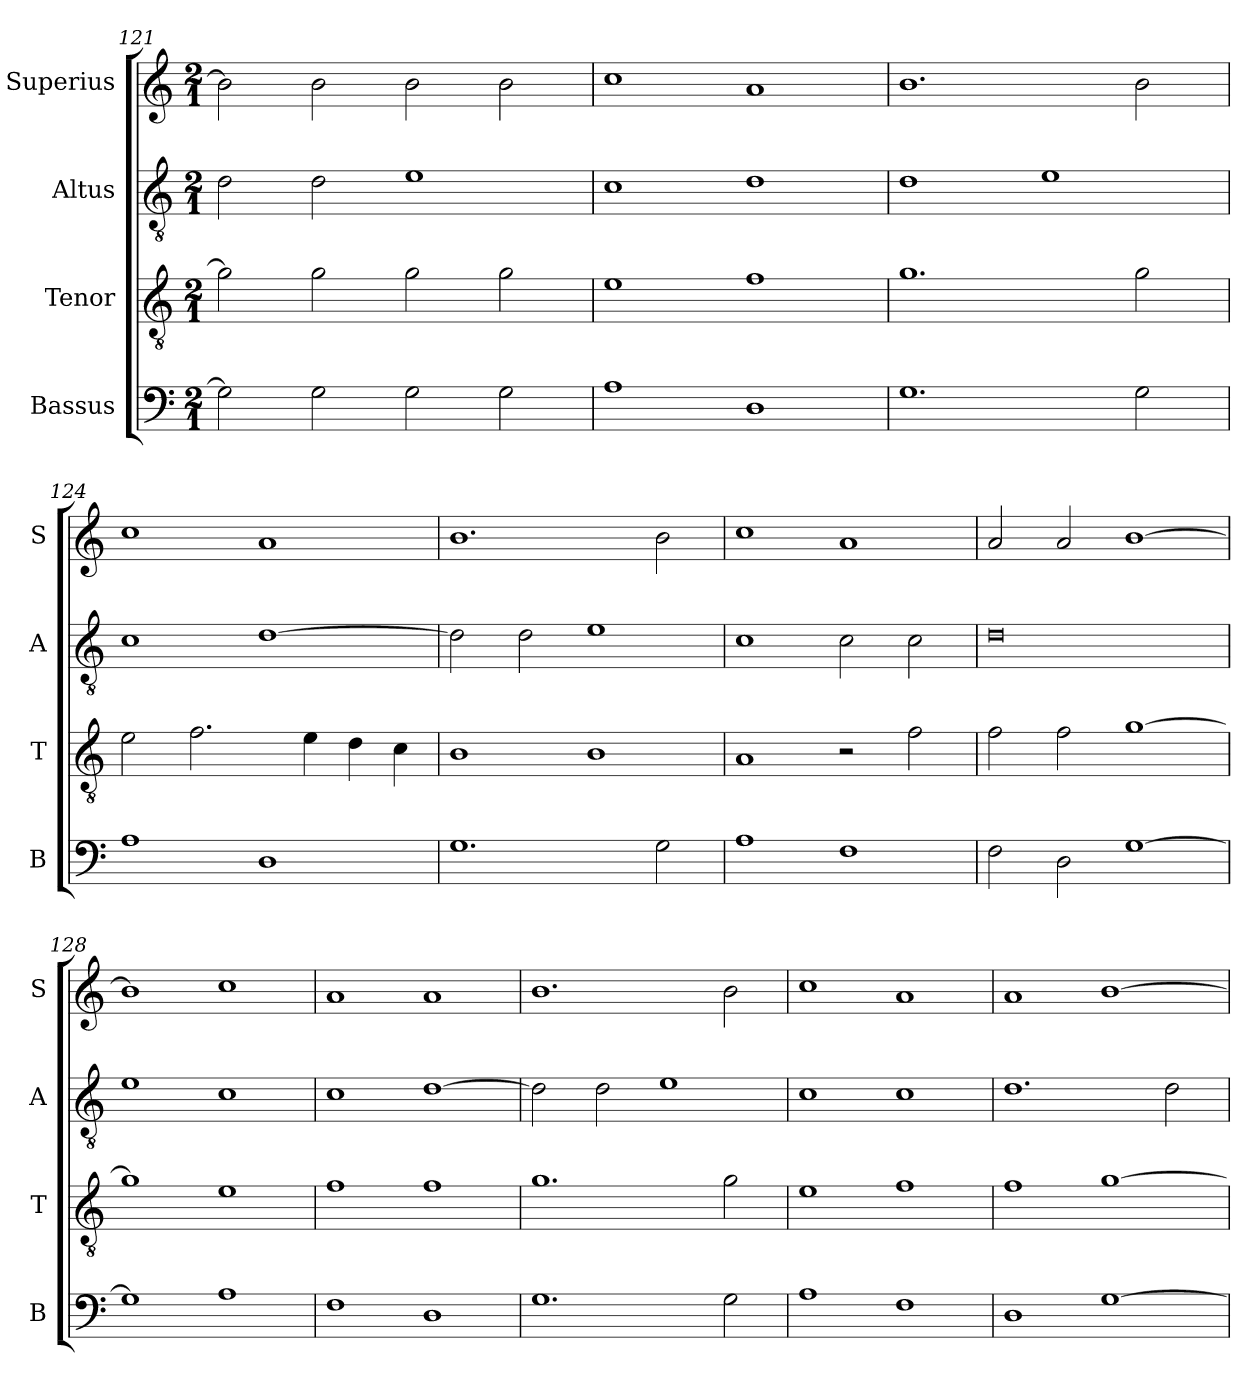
**kern	**kern	**kern	**kern
*part4	*part3	*part2	*part1
*staff4	*staff3	*staff2	*staff1
*I"Bassus	*I"Tenor	*I"Altus	*I"Superius
*I'B	*I'T	*I'A	*I'S
*clefF4	*clefGv2	*clefGv2	*clefG2
*k[]	*k[]	*k[]	*k[]
*M2/1	*M2/1	*M2/1	*M2/1
=121	=121	=121	=121
2G\]	2g\]	2d\	2b\]
2G\	2g\	2d\	2b\
2G\	2g\	1e	2b\
2G\	2g\	.	2b\
=122	=122	=122	=122
1A	1e	1c	1cc
1D	1f	1d	1a
=123	=123	=123	=123
1.G	1.g	1d	1.b
.	.	1e	.
2G\	2g\	.	2b\
=124	=124	=124	=124
1A	2e\	1c	1cc
.	2.f\	.	.
1D	.	[1d	1a
.	4e\	.	.
.	4d\	.	.
.	4c\	.	.
=125	=125	=125	=125
1.G	1B	2d\]	1.b
.	.	2d\	.
.	1B	1e	.
2G\	.	.	2b\
=126	=126	=126	=126
1A	1A	1c	1cc
1F	2r	2c\	1a
.	2f\	2c\	.
=127	=127	=127	=127
2F\	2f\	0d	2a/
2D\	2f\	.	2a/
[1G	[1g	.	[1b
=128	=128	=128	=128
1G]	1g]	1e	1b]
1A	1e	1c	1cc
=129	=129	=129	=129
1F	1f	1c	1a
1D	1f	[1d	1a
=130	=130	=130	=130
1.G	1.g	2d\]	1.b
.	.	2d\	.
.	.	1e	.
2G\	2g\	.	2b\
=131	=131	=131	=131
1A	1e	1c	1cc
1F	1f	1c	1a
=132	=132	=132	=132
1D	1f	1.d	1a
[1G	[1g	.	[1b
.	.	2d\	.
=	=	=	=
*-	*-	*-	*-
